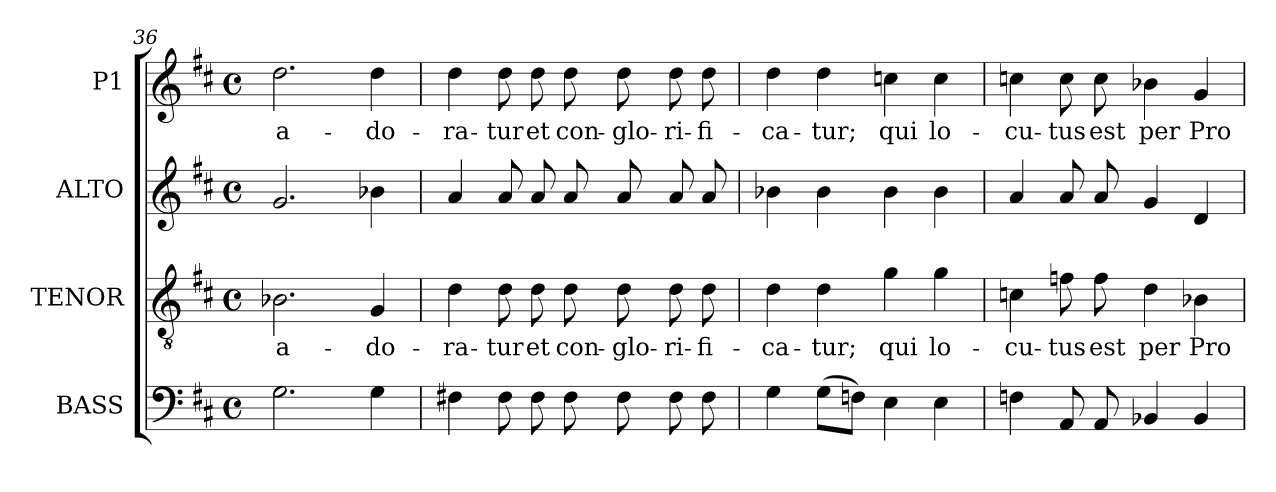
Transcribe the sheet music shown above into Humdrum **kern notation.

**kern	**kern	**text	**kern	**kern	**text
*part4	*part3	*part3	*part2	*part1	*part1
*staff4	*staff3	*staff3	*staff2	*staff1	*staff1
*I"BASS	*I"TENOR	*	*I"ALTO	*I"P1	*
*clefF4	*clefGv2	*	*clefG2	*clefG2	*
*	*ITrd7c12	*	*	*	*
*k[f#c#]	*k[f#c#]	*	*k[f#c#]	*k[f#c#]	*
*D:	*D:	*	*D:	*D:	*
*M4/4	*M4/4	*	*M4/4	*M4/4	*
*met(c)	*met(c)	*	*met(c)	*met(c)	*
=36	=36	=36	=36	=36	=36
!	!	!LO:LY:b:color=#000000	!	!	!
!	!	!	!	!	!LO:LY:b:color=#000000
2.Gi\	2.BB-Xi\	a-	2.gi/	2.ddi\	a-
!	!	!LO:LY:b:color=#000000	!	!	!
!	!	!	!	!	!LO:LY:b:color=#000000
4Gi\	4GGi/	-do-	4b-Xi\	4ddi\	-do-
!!LO:LB:g=z
=37	=37	=37	=37	=37	=37
!	!	!LO:LY:b:color=#000000	!	!	!
!	!	!	!	!	!LO:LY:b:color=#000000
4F#Xi\	4Di\	-ra-	4ai/	4ddi\	-ra-
!	!	!LO:LY:b:color=#000000	!	!	!
!	!	!	!	!	!LO:LY:b:color=#000000
8F#i\	8Di\	-tur	8ai/	8ddi\	-tur
!	!	!LO:LY:b:color=#000000	!	!	!
!	!	!	!	!	!LO:LY:b:color=#000000
8F#i\	8Di\	et	8ai/	8ddi\	et
!	!	!LO:LY:b:color=#000000	!	!	!
!	!	!	!	!	!LO:LY:b:color=#000000
8F#i\	8Di\	con-	8ai/	8ddi\	con-
!	!	!LO:LY:b:color=#000000	!	!	!
!	!	!	!	!	!LO:LY:b:color=#000000
8F#i\	8Di\	-glo-	8ai/	8ddi\	-glo-
!	!	!LO:LY:b:color=#000000	!	!	!
!	!	!	!	!	!LO:LY:b:color=#000000
8F#i\	8Di\	-ri-	8ai/	8ddi\	-ri-
!	!	!LO:LY:b:color=#000000	!	!	!
!	!	!	!	!	!LO:LY:b:color=#000000
8F#i\	8Di\	-fi-	8ai/	8ddi\	-fi-
=38	=38	=38	=38	=38	=38
!	!	!LO:LY:b:color=#000000	!	!	!
!	!	!	!	!	!LO:LY:b:color=#000000
4Gi\	4Di\	-ca-	4b-Xi\	4ddi\	-ca-
!	!	!LO:LY:b:color=#000000	!	!	!
!	!	!	!	!	!LO:LY:b:color=#000000
(8Gi\L	4Di\	-tur;	4b-i\	4ddi\	-tur;
8Fni\J)	.	.	.	.	.
!	!	!LO:LY:b:color=#000000	!	!	!
!	!	!	!	!	!LO:LY:b:color=#000000
4Ei\	4Gi\	qui	4b-i\	4ccni\	qui
!	!	!LO:LY:b:color=#000000	!	!	!
!	!	!	!	!	!LO:LY:b:color=#000000
4Ei\	4Gi\	lo-	4b-i\	4cci\	lo-
=39	=39	=39	=39	=39	=39
!	!	!LO:LY:b:color=#000000	!	!	!
!	!	!	!	!	!LO:LY:b:color=#000000
4Fni\	4Cni\	-cu-	4ai/	4ccni\	-cu-
!	!	!LO:LY:b:color=#000000	!	!	!
!	!	!	!	!	!LO:LY:b:color=#000000
8AAi/	8Fni\	-tus	8ai/	8cci\	-tus
!	!	!LO:LY:b:color=#000000	!	!	!
!	!	!	!	!	!LO:LY:b:color=#000000
8AAi/	8Fi\	est	8ai/	8cci\	est
!	!	!LO:LY:b:color=#000000	!	!	!
!	!	!	!	!	!LO:LY:b:color=#000000
4BB-Xi/	4Di\	per	4gi/	4b-Xi\	per
!	!	!LO:LY:b:color=#000000	!	!	!
!	!	!	!	!	!LO:LY:b:color=#000000
4BB-i/	4BB-Xi\	Pro-	4di/	4gi/	Pro-
=	=	=	=	=	=
*-	*-	*-	*-	*-	*-
